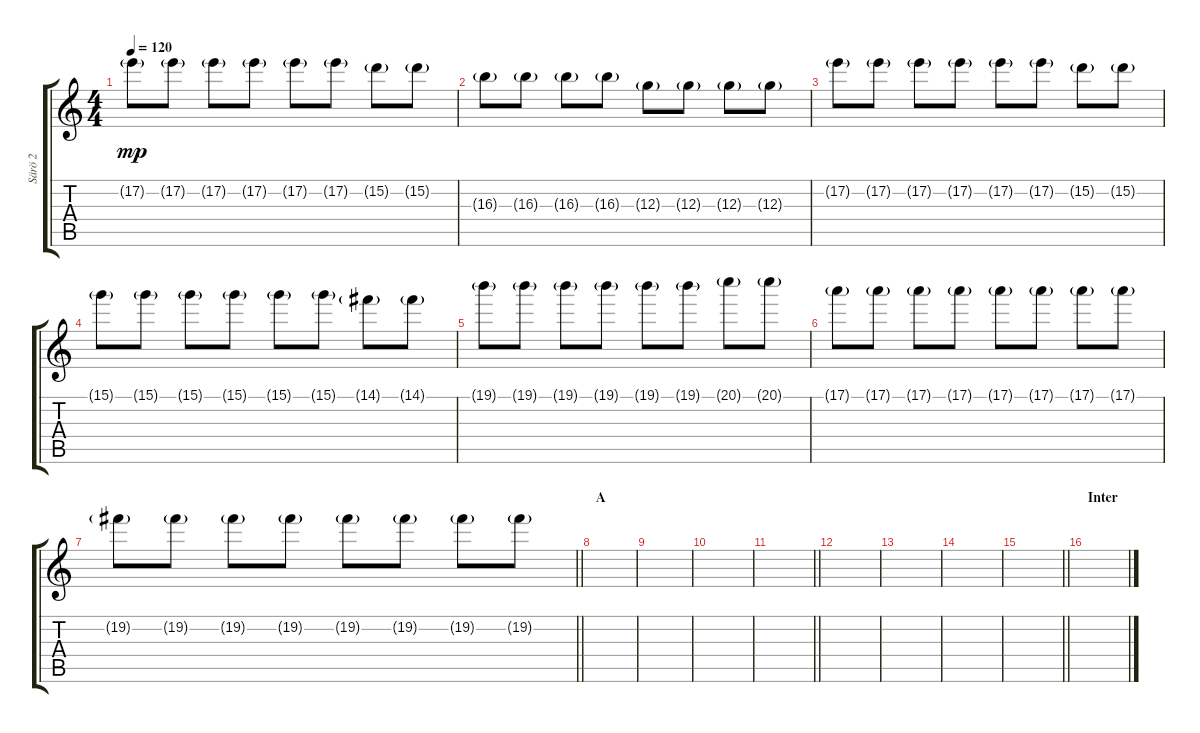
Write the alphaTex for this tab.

\track ("Särö 2" "Särö 2") {instrument distortionguitar}
\staff {score tabs}
\tuning (E4 B3 G3 D3 A2 E2) {hide}
\ts (4 4)
\tempo 120
\clef g2
\ks c
17.2{g}.8{dy mp} 17.2{g}.8 17.2{g}.8 17.2{g}.8 17.2{g}.8 17.2{g}.8 15.2{g}.8 15.2{g}.8 |
16.3{g}.8 16.3{g}.8 16.3{g}.8 16.3{g}.8 12.3{g}.8 12.3{g}.8 12.3{g}.8 12.3{g}.8 |
17.2{g}.8 17.2{g}.8 17.2{g}.8 17.2{g}.8 17.2{g}.8 17.2{g}.8 15.2{g}.8 15.2{g}.8 |
15.1{g}.8 15.1{g}.8 15.1{g}.8 15.1{g}.8 15.1{g}.8 15.1{g}.8 14.1{g}.8 14.1{g}.8 |
19.1{g}.8 19.1{g}.8 19.1{g}.8 19.1{g}.8 19.1{g}.8 19.1{g}.8 20.1{g}.8 20.1{g}.8 |
17.1{g}.8 17.1{g}.8 17.1{g}.8 17.1{g}.8 17.1{g}.8 17.1{g}.8 17.1{g}.8 17.1{g}.8 |
\barLineRight lightlight
19.2{g}.8 19.2{g}.8 19.2{g}.8 19.2{g}.8 19.2{g}.8 19.2{g}.8 19.2{g}.8 19.2{g}.8 |
\section ("" "A")
|
|
|
\barLineRight lightlight
|
|
|
|
\barLineRight lightlight
|
\section ("" "Inter")
